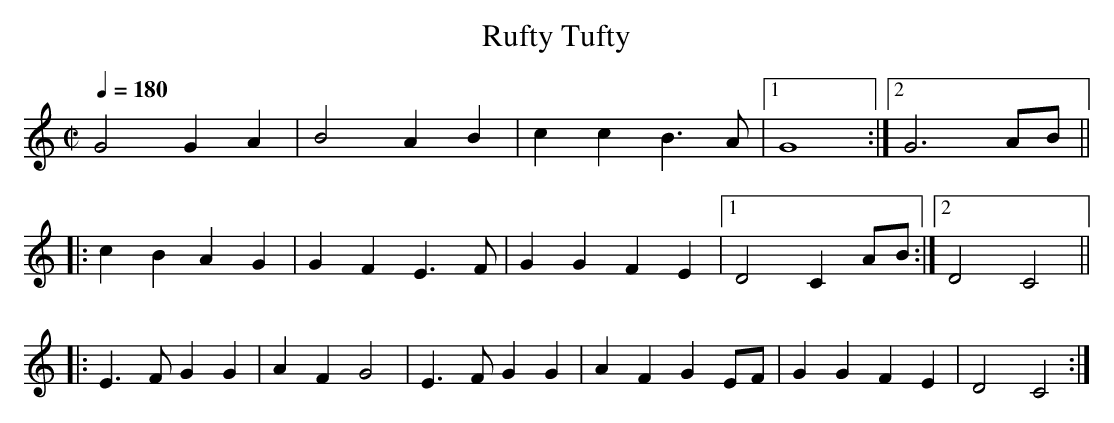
X:1
T:Rufty Tufty
M:C|
L:1/8
Q:1/4=180
K:Cmaj clef=treble
G4 G2 A2| B4 A2 B2 | c2 c2 B3 A|\
 [1 G8 :|  [2 G6 AB ||
|: c2 B2 A2 G2| G2 F2 E3 F| G2 G2 F2 E2|\
 [1 D4 C2 AB :|  [2 D4 C4 ||
|: E3 F G2 G2| A2 F2 G4| E3 F G2 G2| A2 F2 G2 EF|\
G2 G2 F2 E2| D4 C4:|
